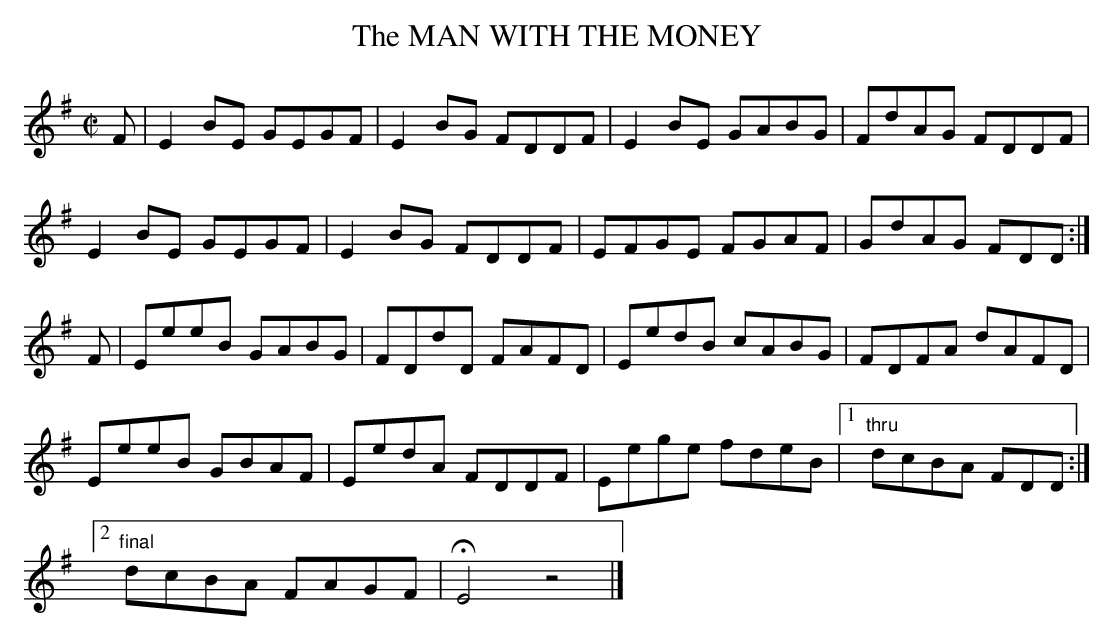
X:1
T:MAN WITH THE MONEY, The
M:C|
L:1/8
K:Em
F|E2BE GEGF|E2BG FDDF|E2BE GABG|FdAG FDDF|
E2BE GEGF|E2BG FDDF|EFGE FGAF|GdAG FDD :|
F|EeeB GABG|FDdD FAFD|EedB cABG|FDFA dAFD|
EeeB GBAF|EedA FDDF|Eege fdeB|1 "thru"dcBA FDD :|
[2 "final"dcBA FAGF|HE4z4|]
